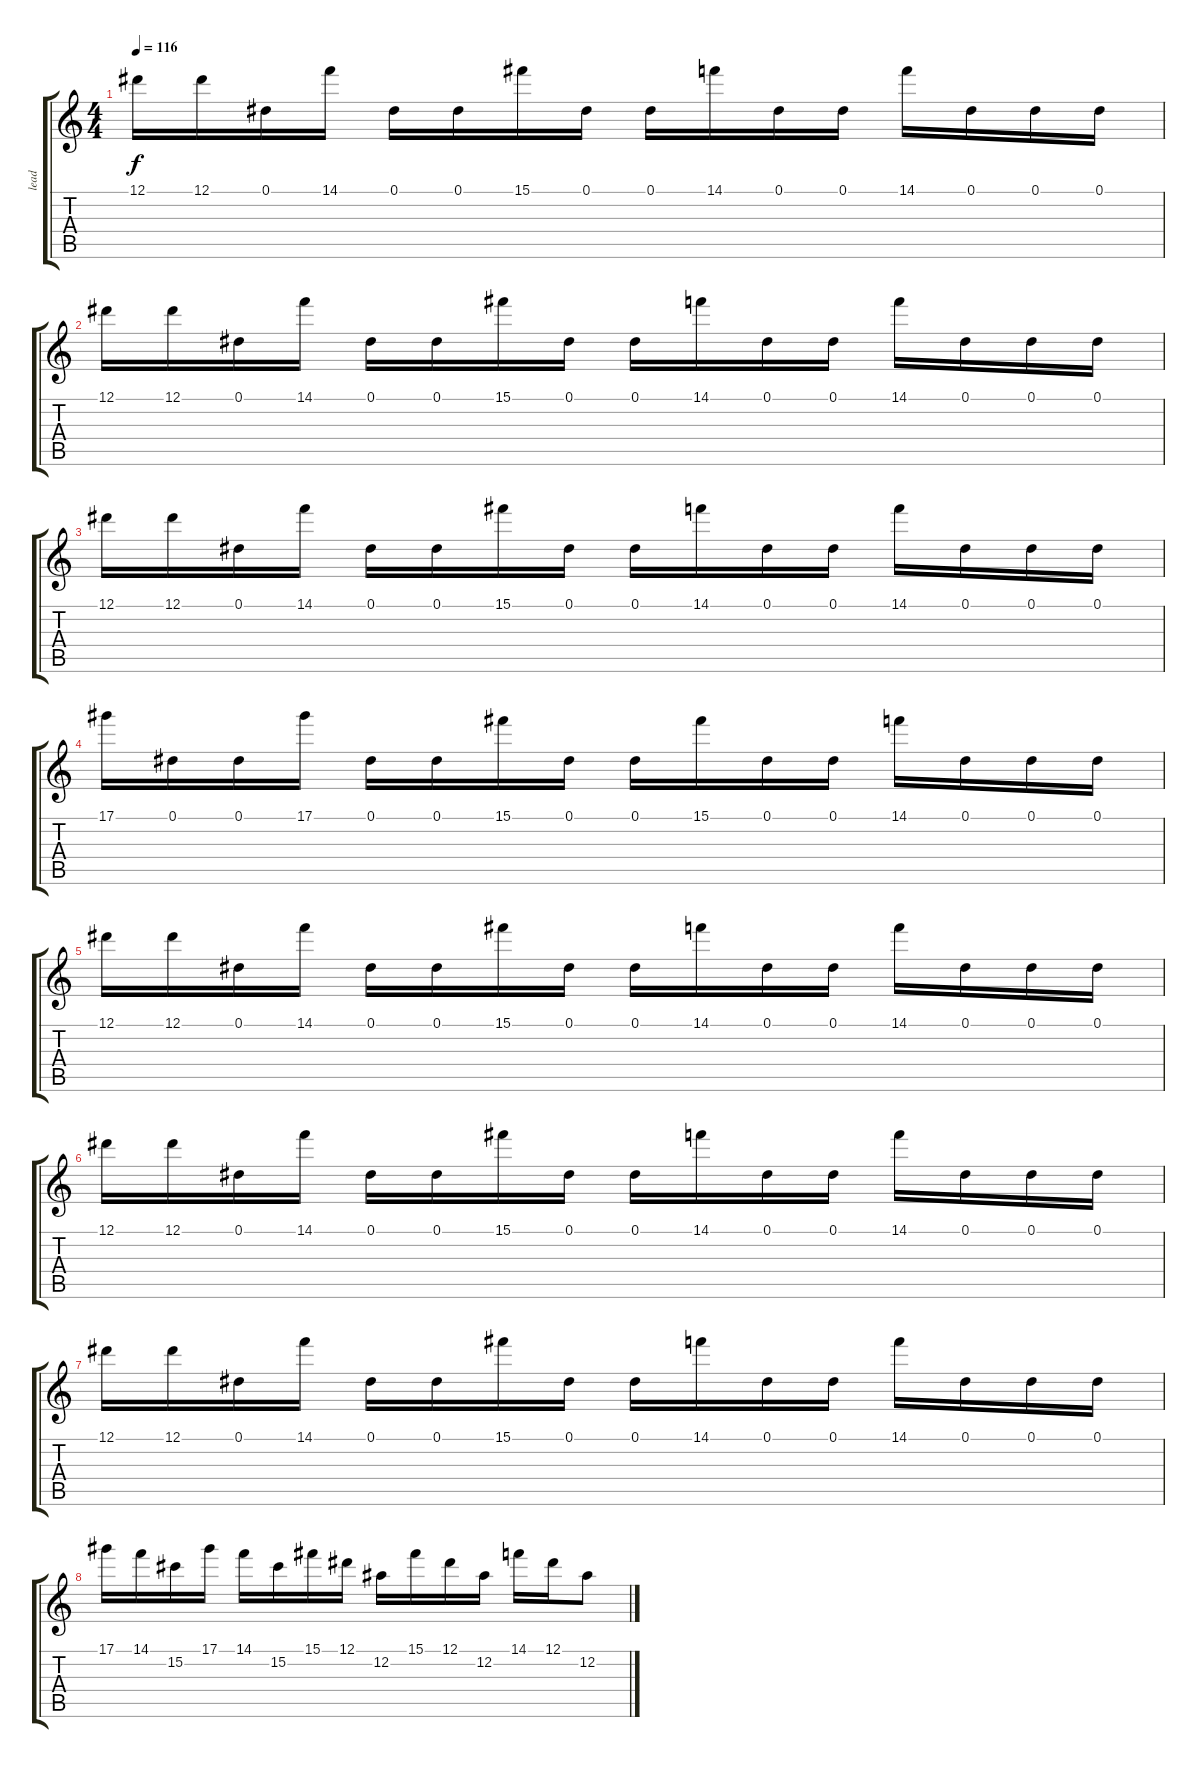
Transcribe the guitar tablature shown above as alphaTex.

\track ("lead" "lead") {instrument distortionguitar}
\staff {score tabs}
\tuning (Eb4 Bb3 Gb3 Db3 Ab2 Db2) {hide}
\ts (4 4)
\tempo 116
\clef g2
\ks c
12.1.16{dy f} 12.1.16 0.1.16 14.1.16 0.1.16 0.1.16 15.1.16 0.1.16 0.1.16 14.1.16 0.1.16 0.1.16 14.1.16 0.1.16 0.1.16 0.1.16 |
12.1.16 12.1.16 0.1.16 14.1.16 0.1.16 0.1.16 15.1.16 0.1.16 0.1.16 14.1.16 0.1.16 0.1.16 14.1.16 0.1.16 0.1.16 0.1.16 |
12.1.16 12.1.16 0.1.16 14.1.16 0.1.16 0.1.16 15.1.16 0.1.16 0.1.16 14.1.16 0.1.16 0.1.16 14.1.16 0.1.16 0.1.16 0.1.16 |
17.1.16 0.1.16 0.1.16 17.1.16 0.1.16 0.1.16 15.1.16 0.1.16 0.1.16 15.1.16 0.1.16 0.1.16 14.1.16 0.1.16 0.1.16 0.1.16 |
12.1.16 12.1.16 0.1.16 14.1.16 0.1.16 0.1.16 15.1.16 0.1.16 0.1.16 14.1.16 0.1.16 0.1.16 14.1.16 0.1.16 0.1.16 0.1.16 |
12.1.16 12.1.16 0.1.16 14.1.16 0.1.16 0.1.16 15.1.16 0.1.16 0.1.16 14.1.16 0.1.16 0.1.16 14.1.16 0.1.16 0.1.16 0.1.16 |
12.1.16 12.1.16 0.1.16 14.1.16 0.1.16 0.1.16 15.1.16 0.1.16 0.1.16 14.1.16 0.1.16 0.1.16 14.1.16 0.1.16 0.1.16 0.1.16 |
17.1.16 14.1.16 15.2.16 17.1.16 14.1.16 15.2.16 15.1.16 12.1.16 12.2.16 15.1.16 12.1.16 12.2.16 14.1.16 12.1.16 12.2.8
